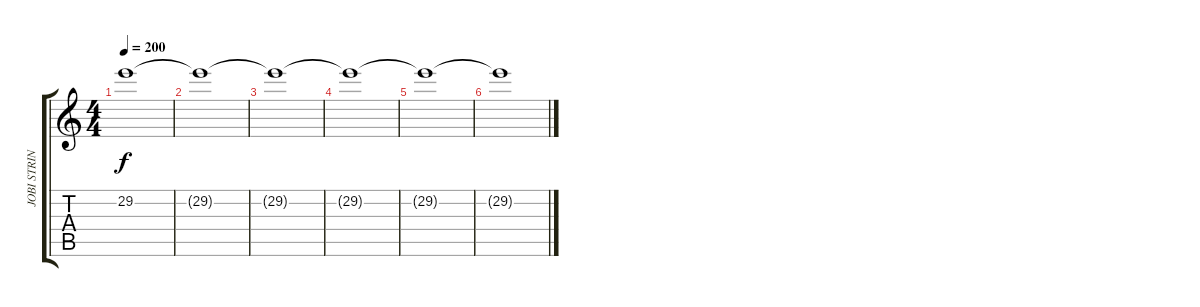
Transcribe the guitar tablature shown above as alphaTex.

\track ("JOBI STRINGS" "JOBI STRIN") {instrument stringensemble2}
\staff {score tabs}
\tuning (E4 B3 G3 D3 A2 E2) {hide}
\ts (4 4)
\tempo 200
\clef g2
\ks c
29.2{t}.1{dy f volume 10} |
29.2{t}.1{volume 8} |
29.2{t}.1{volume 7} |
29.2{t}.1{volume 5} |
29.2{t}.1{volume 3} |
29.2{t}.1{volume 1}
